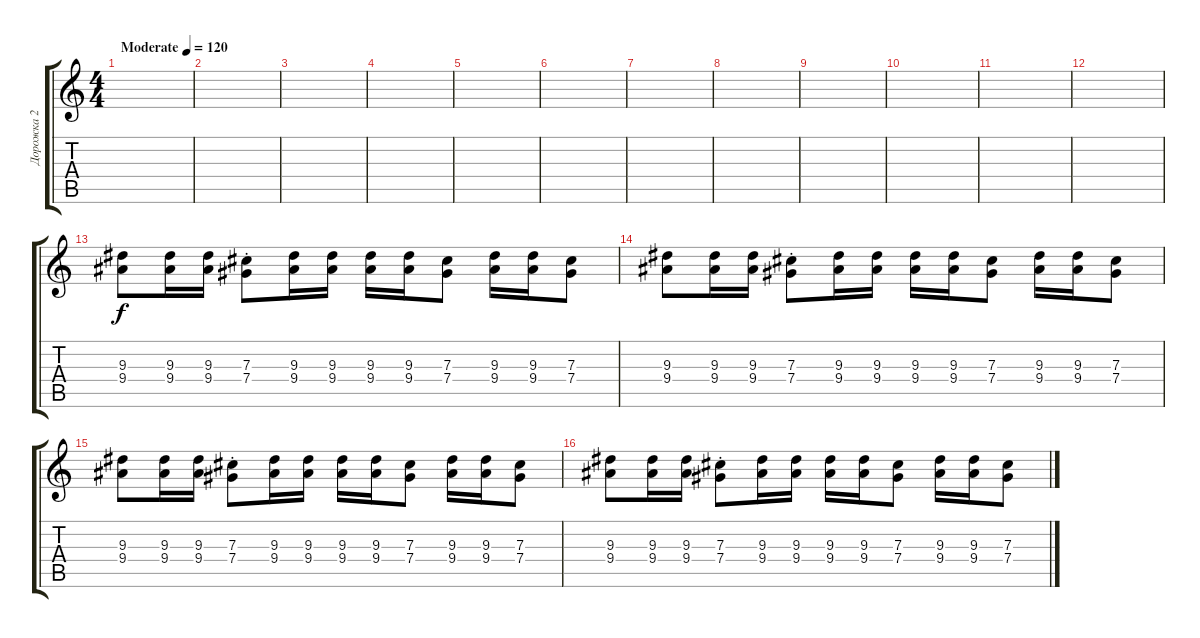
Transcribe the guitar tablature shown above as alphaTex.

\track ("Дорожка 2" "Дорожка 2") {instrument distortionguitar}
\staff {score tabs}
\tuning (Eb4 Bb3 Gb3 Db3 Ab2 Eb2) {hide}
\ts (4 4)
\tempo (120 "Moderate")
\clef g2
\ks c
|
|
|
|
|
|
|
|
|
|
|
|
(9.3 9.4).8 (9.3 9.4).16 (9.3 9.4).16 (7.3{st} 7.4{st}).8 (9.3 9.4).16 (9.3 9.4).16 (9.3 9.4).16 (9.3 9.4).16 (7.3 7.4).8 (9.3 9.4).16 (9.3 9.4).16 (7.3 7.4).8 |
(9.3 9.4).8 (9.3 9.4).16 (9.3 9.4).16 (7.3{st} 7.4{st}).8 (9.3 9.4).16 (9.3 9.4).16 (9.3 9.4).16 (9.3 9.4).16 (7.3 7.4).8 (9.3 9.4).16 (9.3 9.4).16 (7.3 7.4).8 |
(9.3 9.4).8 (9.3 9.4).16 (9.3 9.4).16 (7.3{st} 7.4{st}).8 (9.3 9.4).16 (9.3 9.4).16 (9.3 9.4).16 (9.3 9.4).16 (7.3 7.4).8 (9.3 9.4).16 (9.3 9.4).16 (7.3 7.4).8 |
(9.3 9.4).8 (9.3 9.4).16 (9.3 9.4).16 (7.3{st} 7.4{st}).8 (9.3 9.4).16 (9.3 9.4).16 (9.3 9.4).16 (9.3 9.4).16 (7.3 7.4).8 (9.3 9.4).16 (9.3 9.4).16 (7.3 7.4).8
